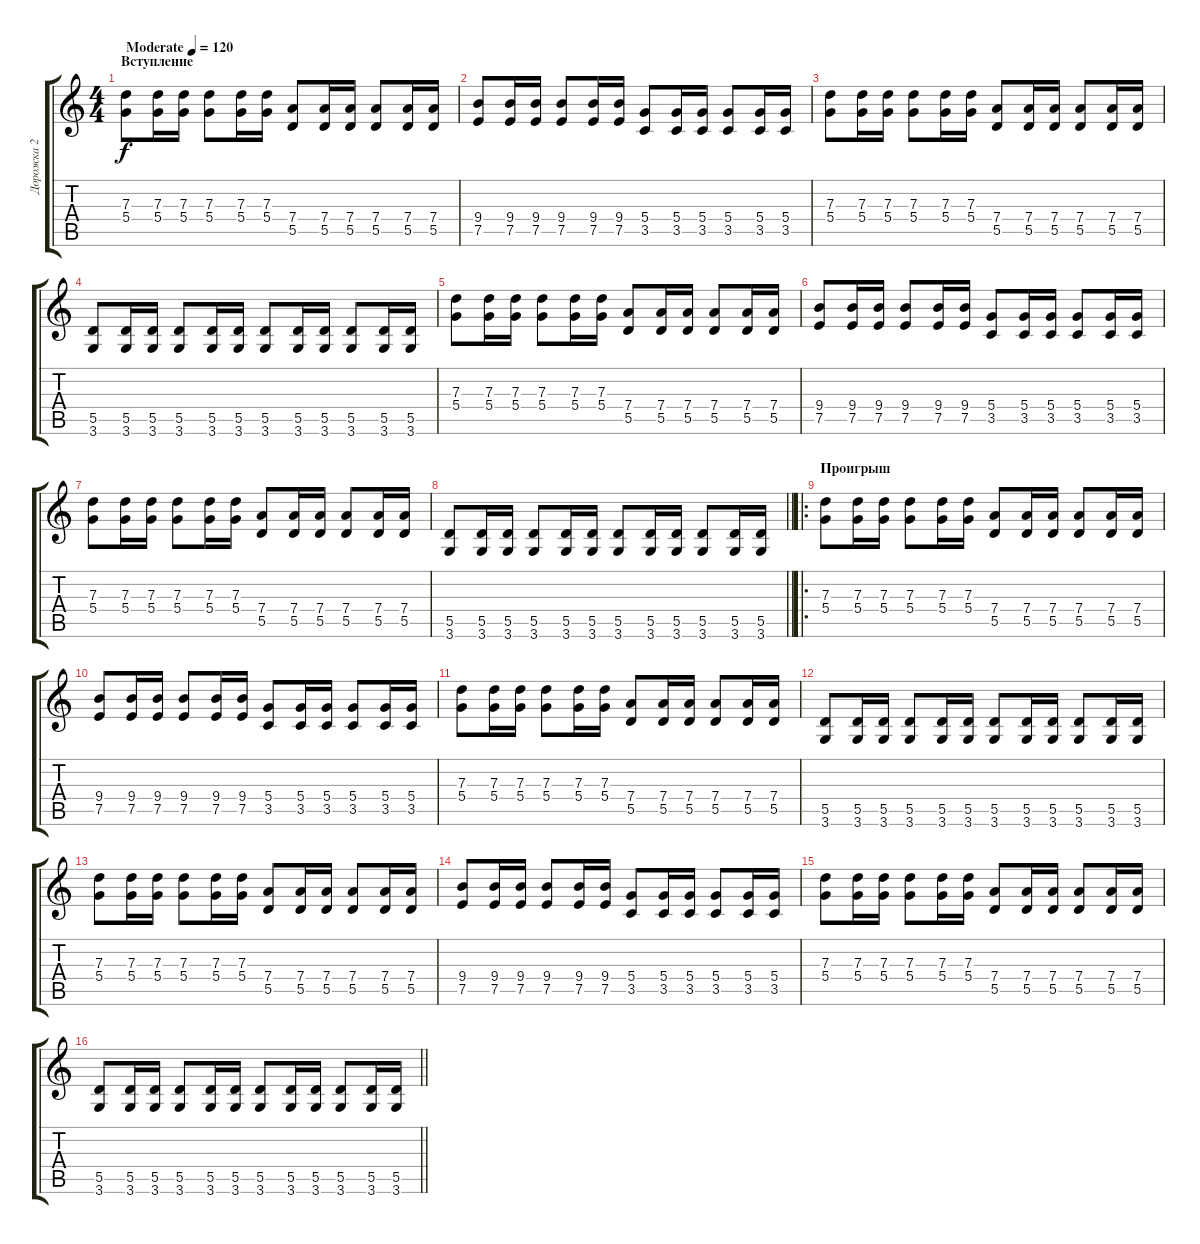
\track ("Дорожка 2" "Дорожка 2") {instrument distortionguitar}
\staff {score tabs}
\tuning (E4 B3 G3 D3 A2 E2) {hide}
\ts (4 4)
\section ("" "Вступление")
\tempo (120 "Moderate")
\clef g2
\ks c
(7.3 5.4).8{dy f instrument distortionguitar} (7.3 5.4).16 (7.3 5.4).16 (7.3 5.4).8 (7.3 5.4).16 (7.3 5.4).16 (7.4 5.5).8 (7.4 5.5).16 (7.4 5.5).16 (7.4 5.5).8 (7.4 5.5).16 (7.4 5.5).16 |
(9.4 7.5).8 (9.4 7.5).16 (9.4 7.5).16 (9.4 7.5).8 (9.4 7.5).16 (9.4 7.5).16 (5.4 3.5).8 (5.4 3.5).16 (5.4 3.5).16 (5.4 3.5).8 (5.4 3.5).16 (5.4 3.5).16 |
(7.3 5.4).8 (7.3 5.4).16 (7.3 5.4).16 (7.3 5.4).8 (7.3 5.4).16 (7.3 5.4).16 (7.4 5.5).8 (7.4 5.5).16 (7.4 5.5).16 (7.4 5.5).8 (7.4 5.5).16 (7.4 5.5).16 |
(5.5 3.6).8 (5.5 3.6).16 (5.5 3.6).16 (5.5 3.6).8 (5.5 3.6).16 (5.5 3.6).16 (5.5 3.6).8 (5.5 3.6).16 (5.5 3.6).16 (5.5 3.6).8 (5.5 3.6).16 (5.5 3.6).16 |
(7.3 5.4).8 (7.3 5.4).16 (7.3 5.4).16 (7.3 5.4).8 (7.3 5.4).16 (7.3 5.4).16 (7.4 5.5).8 (7.4 5.5).16 (7.4 5.5).16 (7.4 5.5).8 (7.4 5.5).16 (7.4 5.5).16 |
(9.4 7.5).8 (9.4 7.5).16 (9.4 7.5).16 (9.4 7.5).8 (9.4 7.5).16 (9.4 7.5).16 (5.4 3.5).8 (5.4 3.5).16 (5.4 3.5).16 (5.4 3.5).8 (5.4 3.5).16 (5.4 3.5).16 |
(7.3 5.4).8 (7.3 5.4).16 (7.3 5.4).16 (7.3 5.4).8 (7.3 5.4).16 (7.3 5.4).16 (7.4 5.5).8 (7.4 5.5).16 (7.4 5.5).16 (7.4 5.5).8 (7.4 5.5).16 (7.4 5.5).16 |
\barLineRight lightlight
(5.5 3.6).8 (5.5 3.6).16 (5.5 3.6).16 (5.5 3.6).8 (5.5 3.6).16 (5.5 3.6).16 (5.5 3.6).8 (5.5 3.6).16 (5.5 3.6).16 (5.5 3.6).8 (5.5 3.6).16 (5.5 3.6).16 |
\ro
\section ("" "Проигрыш")
(7.3 5.4).8 (7.3 5.4).16 (7.3 5.4).16 (7.3 5.4).8 (7.3 5.4).16 (7.3 5.4).16 (7.4 5.5).8 (7.4 5.5).16 (7.4 5.5).16 (7.4 5.5).8 (7.4 5.5).16 (7.4 5.5).16 |
(9.4 7.5).8 (9.4 7.5).16 (9.4 7.5).16 (9.4 7.5).8 (9.4 7.5).16 (9.4 7.5).16 (5.4 3.5).8 (5.4 3.5).16 (5.4 3.5).16 (5.4 3.5).8 (5.4 3.5).16 (5.4 3.5).16 |
(7.3 5.4).8 (7.3 5.4).16 (7.3 5.4).16 (7.3 5.4).8 (7.3 5.4).16 (7.3 5.4).16 (7.4 5.5).8 (7.4 5.5).16 (7.4 5.5).16 (7.4 5.5).8 (7.4 5.5).16 (7.4 5.5).16 |
(5.5 3.6).8 (5.5 3.6).16 (5.5 3.6).16 (5.5 3.6).8 (5.5 3.6).16 (5.5 3.6).16 (5.5 3.6).8 (5.5 3.6).16 (5.5 3.6).16 (5.5 3.6).8 (5.5 3.6).16 (5.5 3.6).16 |
(7.3 5.4).8 (7.3 5.4).16 (7.3 5.4).16 (7.3 5.4).8 (7.3 5.4).16 (7.3 5.4).16 (7.4 5.5).8 (7.4 5.5).16 (7.4 5.5).16 (7.4 5.5).8 (7.4 5.5).16 (7.4 5.5).16 |
(9.4 7.5).8 (9.4 7.5).16 (9.4 7.5).16 (9.4 7.5).8 (9.4 7.5).16 (9.4 7.5).16 (5.4 3.5).8 (5.4 3.5).16 (5.4 3.5).16 (5.4 3.5).8 (5.4 3.5).16 (5.4 3.5).16 |
(7.3 5.4).8 (7.3 5.4).16 (7.3 5.4).16 (7.3 5.4).8 (7.3 5.4).16 (7.3 5.4).16 (7.4 5.5).8 (7.4 5.5).16 (7.4 5.5).16 (7.4 5.5).8 (7.4 5.5).16 (7.4 5.5).16 |
\barLineRight lightlight
(5.5 3.6).8 (5.5 3.6).16 (5.5 3.6).16 (5.5 3.6).8 (5.5 3.6).16 (5.5 3.6).16 (5.5 3.6).8 (5.5 3.6).16 (5.5 3.6).16 (5.5 3.6).8 (5.5 3.6).16 (5.5 3.6).16
